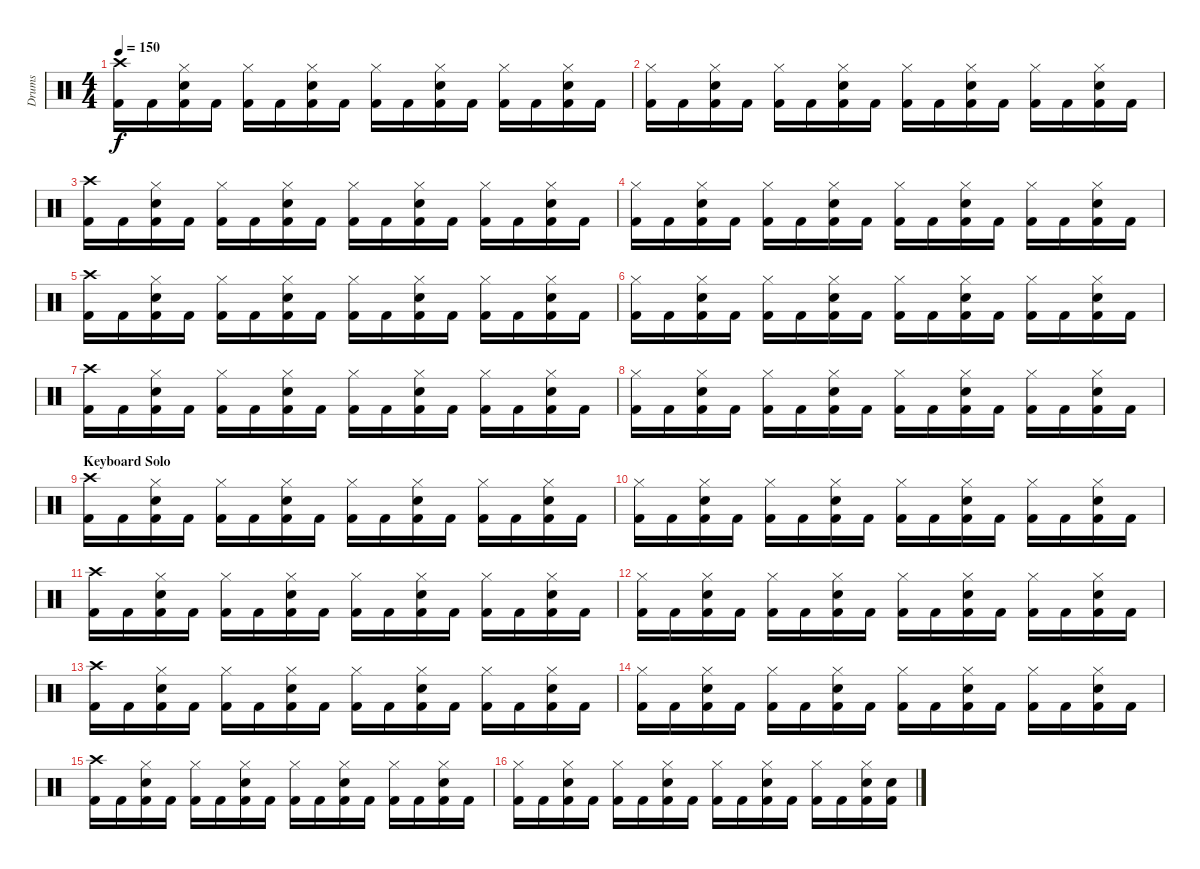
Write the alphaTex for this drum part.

\track ("Drums" "Drums") {instrument percussion}
\staff {score}
\articulation defaults
\ts (4 4)
\tempo 150
\clef neutral
\ks c
("Kick (hit) 2" "Crash high (hit)").16{dy f} "Kick (hit) 2".16 ("Kick (hit) 2" "Hi-Hat (closed)" "Snare (hit) 2").16 "Kick (hit) 2".16 ("Kick (hit) 2" "Hi-Hat (closed)").16 "Kick (hit) 2".16 ("Kick (hit) 2" "Hi-Hat (closed)" "Snare (hit) 2").16 "Kick (hit) 2".16 ("Kick (hit) 2" "Hi-Hat (closed)").16 "Kick (hit) 2".16 ("Kick (hit) 2" "Hi-Hat (closed)" "Snare (hit) 2").16 "Kick (hit) 2".16 ("Kick (hit) 2" "Hi-Hat (closed)").16 "Kick (hit) 2".16 ("Kick (hit) 2" "Hi-Hat (closed)" "Snare (hit) 2").16 "Kick (hit) 2".16 |
("Kick (hit) 2" "Hi-Hat (closed)").16 "Kick (hit) 2".16 ("Kick (hit) 2" "Hi-Hat (closed)" "Snare (hit) 2").16 "Kick (hit) 2".16 ("Kick (hit) 2" "Hi-Hat (closed)").16 "Kick (hit) 2".16 ("Kick (hit) 2" "Hi-Hat (closed)" "Snare (hit) 2").16 "Kick (hit) 2".16 ("Kick (hit) 2" "Hi-Hat (closed)").16 "Kick (hit) 2".16 ("Kick (hit) 2" "Hi-Hat (closed)" "Snare (hit) 2").16 "Kick (hit) 2".16 ("Kick (hit) 2" "Hi-Hat (closed)").16 "Kick (hit) 2".16 ("Kick (hit) 2" "Hi-Hat (closed)" "Snare (hit) 2").16 "Kick (hit) 2".16 |
("Kick (hit) 2" "Crash high (hit)").16 "Kick (hit) 2".16 ("Kick (hit) 2" "Hi-Hat (closed)" "Snare (hit) 2").16 "Kick (hit) 2".16 ("Kick (hit) 2" "Hi-Hat (closed)").16 "Kick (hit) 2".16 ("Kick (hit) 2" "Hi-Hat (closed)" "Snare (hit) 2").16 "Kick (hit) 2".16 ("Kick (hit) 2" "Hi-Hat (closed)").16 "Kick (hit) 2".16 ("Kick (hit) 2" "Hi-Hat (closed)" "Snare (hit) 2").16 "Kick (hit) 2".16 ("Kick (hit) 2" "Hi-Hat (closed)").16 "Kick (hit) 2".16 ("Kick (hit) 2" "Hi-Hat (closed)" "Snare (hit) 2").16 "Kick (hit) 2".16 |
("Kick (hit) 2" "Hi-Hat (closed)").16 "Kick (hit) 2".16 ("Kick (hit) 2" "Hi-Hat (closed)" "Snare (hit) 2").16 "Kick (hit) 2".16 ("Kick (hit) 2" "Hi-Hat (closed)").16 "Kick (hit) 2".16 ("Kick (hit) 2" "Hi-Hat (closed)" "Snare (hit) 2").16 "Kick (hit) 2".16 ("Kick (hit) 2" "Hi-Hat (closed)").16 "Kick (hit) 2".16 ("Kick (hit) 2" "Hi-Hat (closed)" "Snare (hit) 2").16 "Kick (hit) 2".16 ("Kick (hit) 2" "Hi-Hat (closed)").16 "Kick (hit) 2".16 ("Kick (hit) 2" "Hi-Hat (closed)" "Snare (hit) 2").16 "Kick (hit) 2".16 |
("Kick (hit) 2" "Crash high (hit)").16 "Kick (hit) 2".16 ("Kick (hit) 2" "Hi-Hat (closed)" "Snare (hit) 2").16 "Kick (hit) 2".16 ("Kick (hit) 2" "Hi-Hat (closed)").16 "Kick (hit) 2".16 ("Kick (hit) 2" "Hi-Hat (closed)" "Snare (hit) 2").16 "Kick (hit) 2".16 ("Kick (hit) 2" "Hi-Hat (closed)").16 "Kick (hit) 2".16 ("Kick (hit) 2" "Hi-Hat (closed)" "Snare (hit) 2").16 "Kick (hit) 2".16 ("Kick (hit) 2" "Hi-Hat (closed)").16 "Kick (hit) 2".16 ("Kick (hit) 2" "Hi-Hat (closed)" "Snare (hit) 2").16 "Kick (hit) 2".16 |
("Kick (hit) 2" "Hi-Hat (closed)").16 "Kick (hit) 2".16 ("Kick (hit) 2" "Hi-Hat (closed)" "Snare (hit) 2").16 "Kick (hit) 2".16 ("Kick (hit) 2" "Hi-Hat (closed)").16 "Kick (hit) 2".16 ("Kick (hit) 2" "Hi-Hat (closed)" "Snare (hit) 2").16 "Kick (hit) 2".16 ("Kick (hit) 2" "Hi-Hat (closed)").16 "Kick (hit) 2".16 ("Kick (hit) 2" "Hi-Hat (closed)" "Snare (hit) 2").16 "Kick (hit) 2".16 ("Kick (hit) 2" "Hi-Hat (closed)").16 "Kick (hit) 2".16 ("Kick (hit) 2" "Hi-Hat (closed)" "Snare (hit) 2").16 "Kick (hit) 2".16 |
("Kick (hit) 2" "Crash high (hit)").16 "Kick (hit) 2".16 ("Kick (hit) 2" "Hi-Hat (closed)" "Snare (hit) 2").16 "Kick (hit) 2".16 ("Kick (hit) 2" "Hi-Hat (closed)").16 "Kick (hit) 2".16 ("Kick (hit) 2" "Hi-Hat (closed)" "Snare (hit) 2").16 "Kick (hit) 2".16 ("Kick (hit) 2" "Hi-Hat (closed)").16 "Kick (hit) 2".16 ("Kick (hit) 2" "Hi-Hat (closed)" "Snare (hit) 2").16 "Kick (hit) 2".16 ("Kick (hit) 2" "Hi-Hat (closed)").16 "Kick (hit) 2".16 ("Kick (hit) 2" "Hi-Hat (closed)" "Snare (hit) 2").16 "Kick (hit) 2".16 |
("Kick (hit) 2" "Hi-Hat (closed)").16 "Kick (hit) 2".16 ("Kick (hit) 2" "Hi-Hat (closed)" "Snare (hit) 2").16 "Kick (hit) 2".16 ("Kick (hit) 2" "Hi-Hat (closed)").16 "Kick (hit) 2".16 ("Kick (hit) 2" "Hi-Hat (closed)" "Snare (hit) 2").16 "Kick (hit) 2".16 ("Kick (hit) 2" "Hi-Hat (closed)").16 "Kick (hit) 2".16 ("Kick (hit) 2" "Hi-Hat (closed)" "Snare (hit) 2").16 "Kick (hit) 2".16 ("Kick (hit) 2" "Hi-Hat (closed)").16 "Kick (hit) 2".16 ("Kick (hit) 2" "Hi-Hat (closed)" "Snare (hit) 2").16 "Kick (hit) 2".16 |
\section ("" "Keyboard Solo")
("Kick (hit) 2" "Crash high (hit)").16 "Kick (hit) 2".16 ("Kick (hit) 2" "Hi-Hat (closed)" "Snare (hit) 2").16 "Kick (hit) 2".16 ("Kick (hit) 2" "Hi-Hat (closed)").16 "Kick (hit) 2".16 ("Kick (hit) 2" "Hi-Hat (closed)" "Snare (hit) 2").16 "Kick (hit) 2".16 ("Kick (hit) 2" "Hi-Hat (closed)").16 "Kick (hit) 2".16 ("Kick (hit) 2" "Hi-Hat (closed)" "Snare (hit) 2").16 "Kick (hit) 2".16 ("Kick (hit) 2" "Hi-Hat (closed)").16 "Kick (hit) 2".16 ("Kick (hit) 2" "Hi-Hat (closed)" "Snare (hit) 2").16 "Kick (hit) 2".16 |
("Kick (hit) 2" "Hi-Hat (closed)").16 "Kick (hit) 2".16 ("Kick (hit) 2" "Hi-Hat (closed)" "Snare (hit) 2").16 "Kick (hit) 2".16 ("Kick (hit) 2" "Hi-Hat (closed)").16 "Kick (hit) 2".16 ("Kick (hit) 2" "Hi-Hat (closed)" "Snare (hit) 2").16 "Kick (hit) 2".16 ("Kick (hit) 2" "Hi-Hat (closed)").16 "Kick (hit) 2".16 ("Kick (hit) 2" "Hi-Hat (closed)" "Snare (hit) 2").16 "Kick (hit) 2".16 ("Kick (hit) 2" "Hi-Hat (closed)").16 "Kick (hit) 2".16 ("Kick (hit) 2" "Hi-Hat (closed)" "Snare (hit) 2").16 "Kick (hit) 2".16 |
("Kick (hit) 2" "Crash high (hit)").16 "Kick (hit) 2".16 ("Kick (hit) 2" "Hi-Hat (closed)" "Snare (hit) 2").16 "Kick (hit) 2".16 ("Kick (hit) 2" "Hi-Hat (closed)").16 "Kick (hit) 2".16 ("Kick (hit) 2" "Hi-Hat (closed)" "Snare (hit) 2").16 "Kick (hit) 2".16 ("Kick (hit) 2" "Hi-Hat (closed)").16 "Kick (hit) 2".16 ("Kick (hit) 2" "Hi-Hat (closed)" "Snare (hit) 2").16 "Kick (hit) 2".16 ("Kick (hit) 2" "Hi-Hat (closed)").16 "Kick (hit) 2".16 ("Kick (hit) 2" "Hi-Hat (closed)" "Snare (hit) 2").16 "Kick (hit) 2".16 |
("Kick (hit) 2" "Hi-Hat (closed)").16 "Kick (hit) 2".16 ("Kick (hit) 2" "Hi-Hat (closed)" "Snare (hit) 2").16 "Kick (hit) 2".16 ("Kick (hit) 2" "Hi-Hat (closed)").16 "Kick (hit) 2".16 ("Kick (hit) 2" "Hi-Hat (closed)" "Snare (hit) 2").16 "Kick (hit) 2".16 ("Kick (hit) 2" "Hi-Hat (closed)").16 "Kick (hit) 2".16 ("Kick (hit) 2" "Hi-Hat (closed)" "Snare (hit) 2").16 "Kick (hit) 2".16 ("Kick (hit) 2" "Hi-Hat (closed)").16 "Kick (hit) 2".16 ("Kick (hit) 2" "Hi-Hat (closed)" "Snare (hit) 2").16 "Kick (hit) 2".16 |
("Kick (hit) 2" "Crash high (hit)").16 "Kick (hit) 2".16 ("Kick (hit) 2" "Hi-Hat (closed)" "Snare (hit) 2").16 "Kick (hit) 2".16 ("Kick (hit) 2" "Hi-Hat (closed)").16 "Kick (hit) 2".16 ("Kick (hit) 2" "Hi-Hat (closed)" "Snare (hit) 2").16 "Kick (hit) 2".16 ("Kick (hit) 2" "Hi-Hat (closed)").16 "Kick (hit) 2".16 ("Kick (hit) 2" "Hi-Hat (closed)" "Snare (hit) 2").16 "Kick (hit) 2".16 ("Kick (hit) 2" "Hi-Hat (closed)").16 "Kick (hit) 2".16 ("Kick (hit) 2" "Hi-Hat (closed)" "Snare (hit) 2").16 "Kick (hit) 2".16 |
("Kick (hit) 2" "Hi-Hat (closed)").16 "Kick (hit) 2".16 ("Kick (hit) 2" "Hi-Hat (closed)" "Snare (hit) 2").16 "Kick (hit) 2".16 ("Kick (hit) 2" "Hi-Hat (closed)").16 "Kick (hit) 2".16 ("Kick (hit) 2" "Hi-Hat (closed)" "Snare (hit) 2").16 "Kick (hit) 2".16 ("Kick (hit) 2" "Hi-Hat (closed)").16 "Kick (hit) 2".16 ("Kick (hit) 2" "Hi-Hat (closed)" "Snare (hit) 2").16 "Kick (hit) 2".16 ("Kick (hit) 2" "Hi-Hat (closed)").16 "Kick (hit) 2".16 ("Kick (hit) 2" "Hi-Hat (closed)" "Snare (hit) 2").16 "Kick (hit) 2".16 |
("Kick (hit) 2" "Crash high (hit)").16 "Kick (hit) 2".16 ("Kick (hit) 2" "Hi-Hat (closed)" "Snare (hit) 2").16 "Kick (hit) 2".16 ("Kick (hit) 2" "Hi-Hat (closed)").16 "Kick (hit) 2".16 ("Kick (hit) 2" "Hi-Hat (closed)" "Snare (hit) 2").16 "Kick (hit) 2".16 ("Kick (hit) 2" "Hi-Hat (closed)").16 "Kick (hit) 2".16 ("Kick (hit) 2" "Hi-Hat (closed)" "Snare (hit) 2").16 "Kick (hit) 2".16 ("Kick (hit) 2" "Hi-Hat (closed)").16 "Kick (hit) 2".16 ("Kick (hit) 2" "Hi-Hat (closed)" "Snare (hit) 2").16 "Kick (hit) 2".16 |
("Kick (hit) 2" "Hi-Hat (closed)").16 "Kick (hit) 2".16 ("Kick (hit) 2" "Hi-Hat (closed)" "Snare (hit) 2").16 "Kick (hit) 2".16 ("Kick (hit) 2" "Hi-Hat (closed)").16 "Kick (hit) 2".16 ("Kick (hit) 2" "Hi-Hat (closed)" "Snare (hit) 2").16 "Kick (hit) 2".16 ("Kick (hit) 2" "Hi-Hat (closed)").16 "Kick (hit) 2".16 ("Kick (hit) 2" "Hi-Hat (closed)" "Snare (hit) 2").16 "Kick (hit) 2".16 ("Kick (hit) 2" "Hi-Hat (closed)").16 "Kick (hit) 2".16 ("Kick (hit) 2" "Hi-Hat (closed)" "Snare (hit) 2").16 ("Kick (hit) 2" "Snare (hit) 2").16
